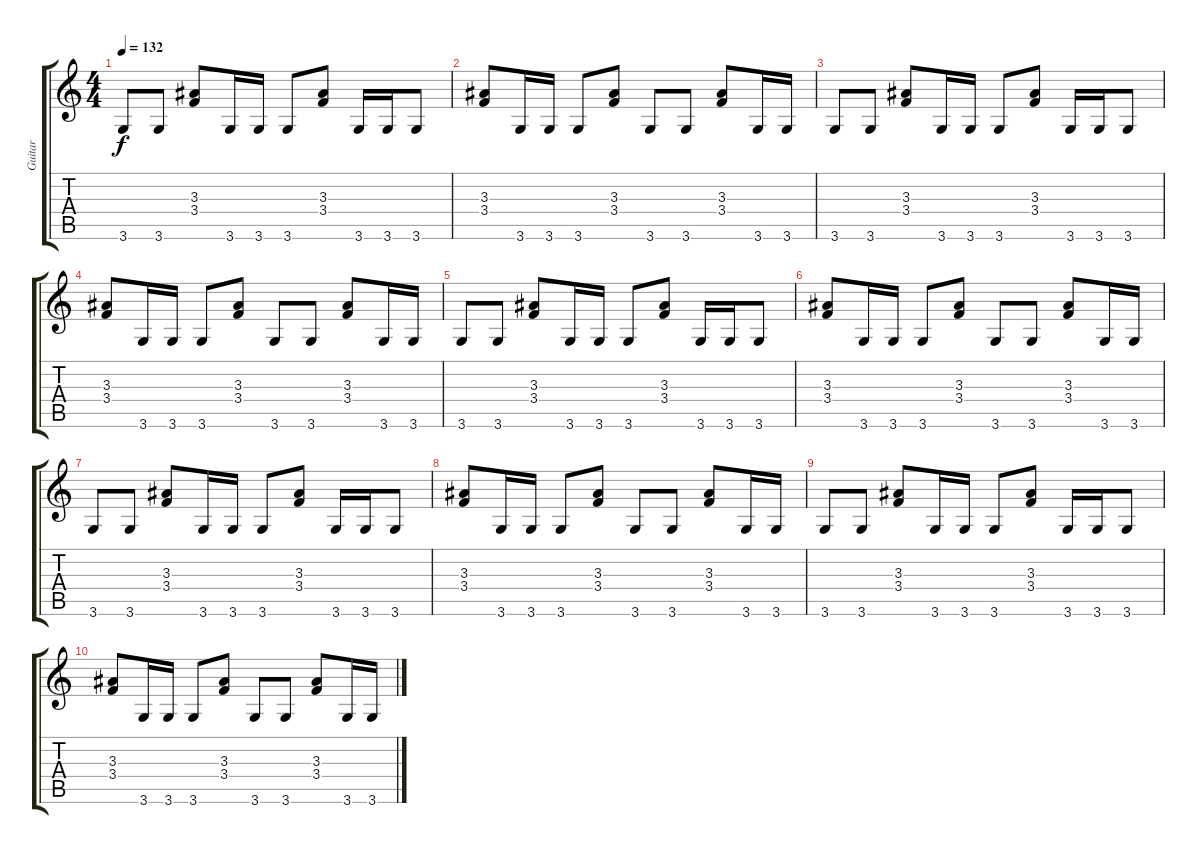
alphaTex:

\track ("Guitar" "Guitar") {instrument overdrivenguitar}
\staff {score tabs}
\tuning (E4 B3 G3 D3 A2 E2) {hide}
\ts (4 4)
\tempo 132
\clef g2
\ks c
3.6.8{dy f} 3.6.8 (3.3 3.4).8 3.6.16 3.6.16 3.6.8 (3.3 3.4).8 3.6.16 3.6.16 3.6.8 |
(3.3 3.4).8 3.6.16 3.6.16 3.6.8 (3.3 3.4).8 3.6.8 3.6.8 (3.3 3.4).8 3.6.16 3.6.16 |
3.6.8 3.6.8 (3.3 3.4).8 3.6.16 3.6.16 3.6.8 (3.3 3.4).8 3.6.16 3.6.16 3.6.8 |
(3.3 3.4).8 3.6.16 3.6.16 3.6.8 (3.3 3.4).8 3.6.8 3.6.8 (3.3 3.4).8 3.6.16 3.6.16 |
3.6.8 3.6.8 (3.3 3.4).8 3.6.16 3.6.16 3.6.8 (3.3 3.4).8 3.6.16 3.6.16 3.6.8 |
(3.3 3.4).8 3.6.16 3.6.16 3.6.8 (3.3 3.4).8 3.6.8 3.6.8 (3.3 3.4).8 3.6.16 3.6.16 |
3.6.8{volume 7} 3.6.8 (3.3 3.4).8 3.6.16 3.6.16 3.6.8 (3.3 3.4).8 3.6.16 3.6.16 3.6.8 |
(3.3 3.4).8 3.6.16 3.6.16 3.6.8 (3.3 3.4).8 3.6.8 3.6.8 (3.3 3.4).8 3.6.16 3.6.16 |
3.6.8{volume 0} 3.6.8 (3.3 3.4).8 3.6.16 3.6.16 3.6.8 (3.3 3.4).8 3.6.16 3.6.16 3.6.8 |
(3.3 3.4).8 3.6.16 3.6.16 3.6.8 (3.3 3.4).8 3.6.8 3.6.8 (3.3 3.4).8 3.6.16 3.6.16
